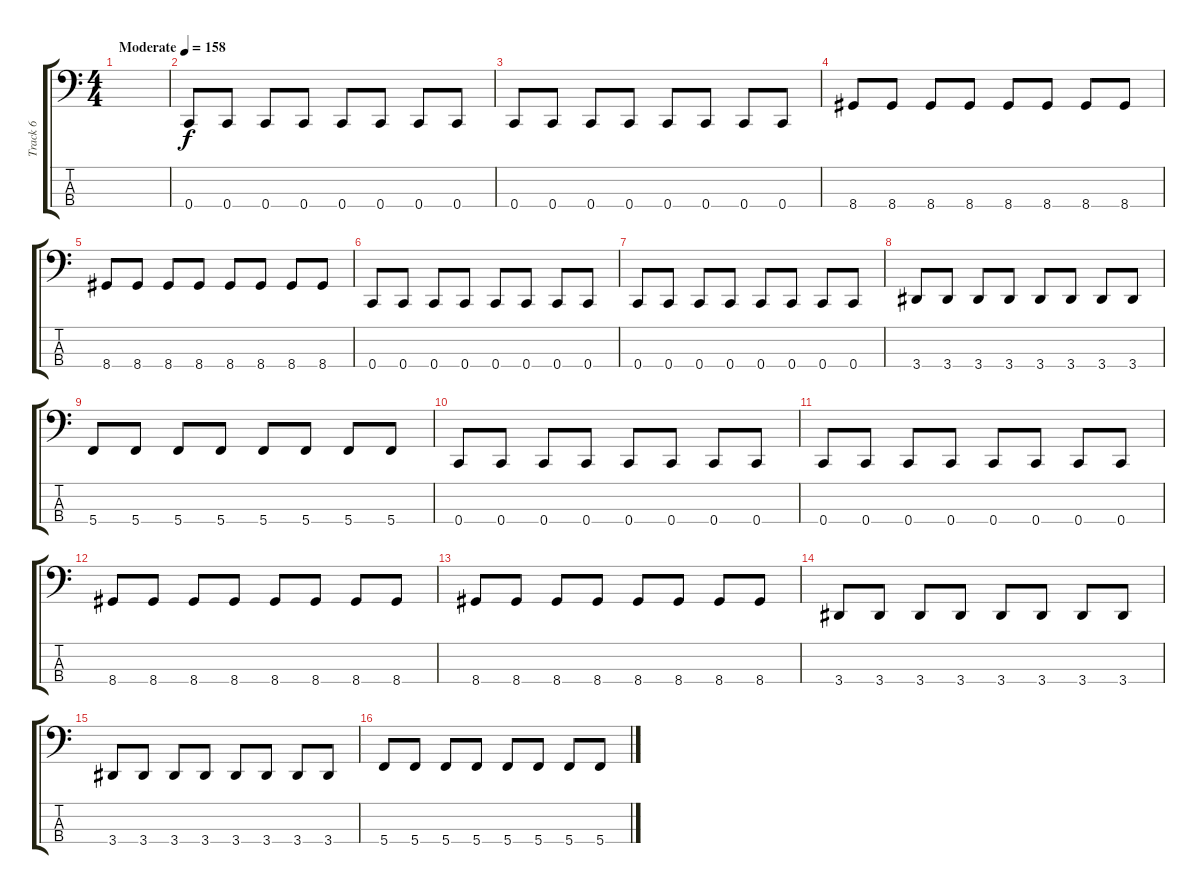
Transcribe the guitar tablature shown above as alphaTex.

\track ("Track 6" "Track 6") {instrument electricbasspick}
\staff {score tabs}
\tuning (F2 C2 G1 C1) {hide}
\ts (4 4)
\tempo (158 "Moderate")
\clef f4
\ks c
|
0.4.8 0.4.8 0.4.8 0.4.8 0.4.8 0.4.8 0.4.8 0.4.8 |
0.4.8 0.4.8 0.4.8 0.4.8 0.4.8 0.4.8 0.4.8 0.4.8 |
8.4.8 8.4.8 8.4.8 8.4.8 8.4.8 8.4.8 8.4.8 8.4.8 |
8.4.8 8.4.8 8.4.8 8.4.8 8.4.8 8.4.8 8.4.8 8.4.8 |
0.4.8 0.4.8 0.4.8 0.4.8 0.4.8 0.4.8 0.4.8 0.4.8 |
0.4.8 0.4.8 0.4.8 0.4.8 0.4.8 0.4.8 0.4.8 0.4.8 |
3.4.8 3.4.8 3.4.8 3.4.8 3.4.8 3.4.8 3.4.8 3.4.8 |
5.4.8 5.4.8 5.4.8 5.4.8 5.4.8 5.4.8 5.4.8 5.4.8 |
0.4.8 0.4.8 0.4.8 0.4.8 0.4.8 0.4.8 0.4.8 0.4.8 |
0.4.8 0.4.8 0.4.8 0.4.8 0.4.8 0.4.8 0.4.8 0.4.8 |
8.4.8 8.4.8 8.4.8 8.4.8 8.4.8 8.4.8 8.4.8 8.4.8 |
8.4.8 8.4.8 8.4.8 8.4.8 8.4.8 8.4.8 8.4.8 8.4.8 |
3.4.8 3.4.8 3.4.8 3.4.8 3.4.8 3.4.8 3.4.8 3.4.8 |
3.4.8 3.4.8 3.4.8 3.4.8 3.4.8 3.4.8 3.4.8 3.4.8 |
5.4.8 5.4.8 5.4.8 5.4.8 5.4.8 5.4.8 5.4.8 5.4.8
